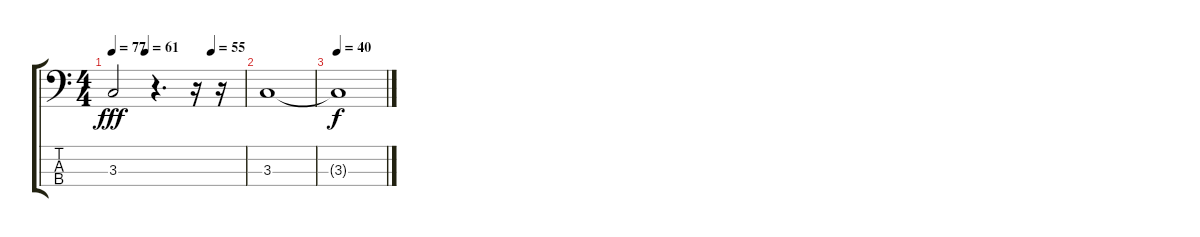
\track "" {instrument electricbassfinger}
\staff {score tabs}
\tuning (G2 D2 A1 E1) {hide}
\ts (4 4)
\tempo 77
\tempo (61 0.25)
\tempo (55 0.75)
\clef f4
\ks c
3.3.2{dy fff} r.4{d} r.16 r.16 |
3.3.1 |
\tempo 40
3.3{t}.1{dy f}
